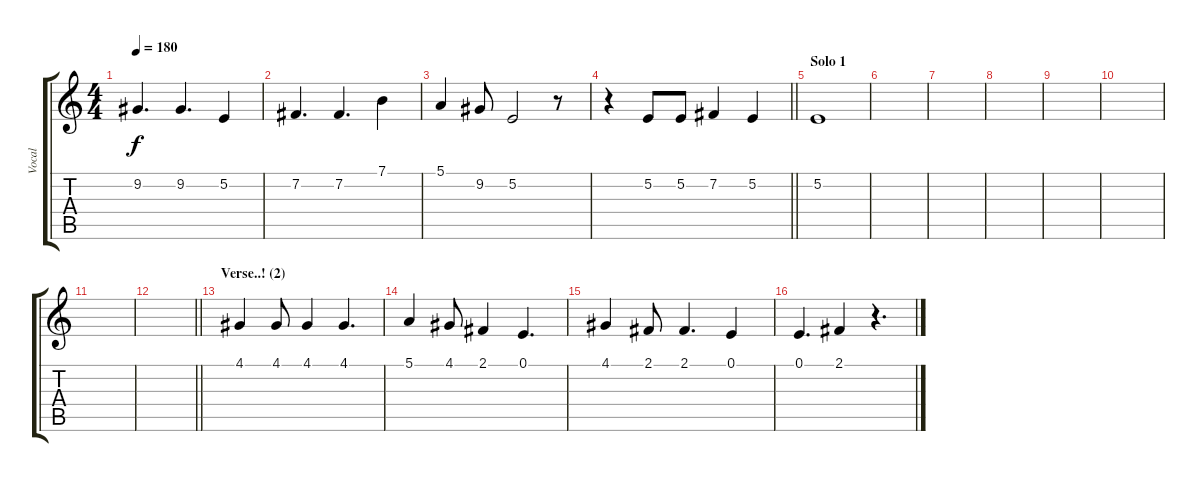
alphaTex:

\track ("Vocal " "Vocal ") {instrument lead2sawtooth}
\staff {score tabs}
\tuning (E4 B3 G3 D3 A2 E2) {hide}
\ts (4 4)
\tempo 180
\clef g2
\ks c
9.2.4{d dy f} 9.2.4{d} 5.2.4 |
7.2.4{d} 7.2.4{d} 7.1.4 |
5.1.4 9.2.8 5.2.2 r.8 |
\barLineRight lightlight
r.4 5.2.8 5.2.8 7.2.4 5.2.4 |
\section ("" "Solo 1")
5.2.1{volume 4} |
|
|
|
|
|
|
\barLineRight lightlight
|
\section ("" "Verse..! (2)")
4.1.4{volume 16} 4.1.8 4.1.4 4.1.4{d} |
5.1.4 4.1.8 2.1.4 0.1.4{d} |
4.1.4 2.1.8 2.1.4{d} 0.1.4 |
0.1.4{d} 2.1.4 r.4{d}
